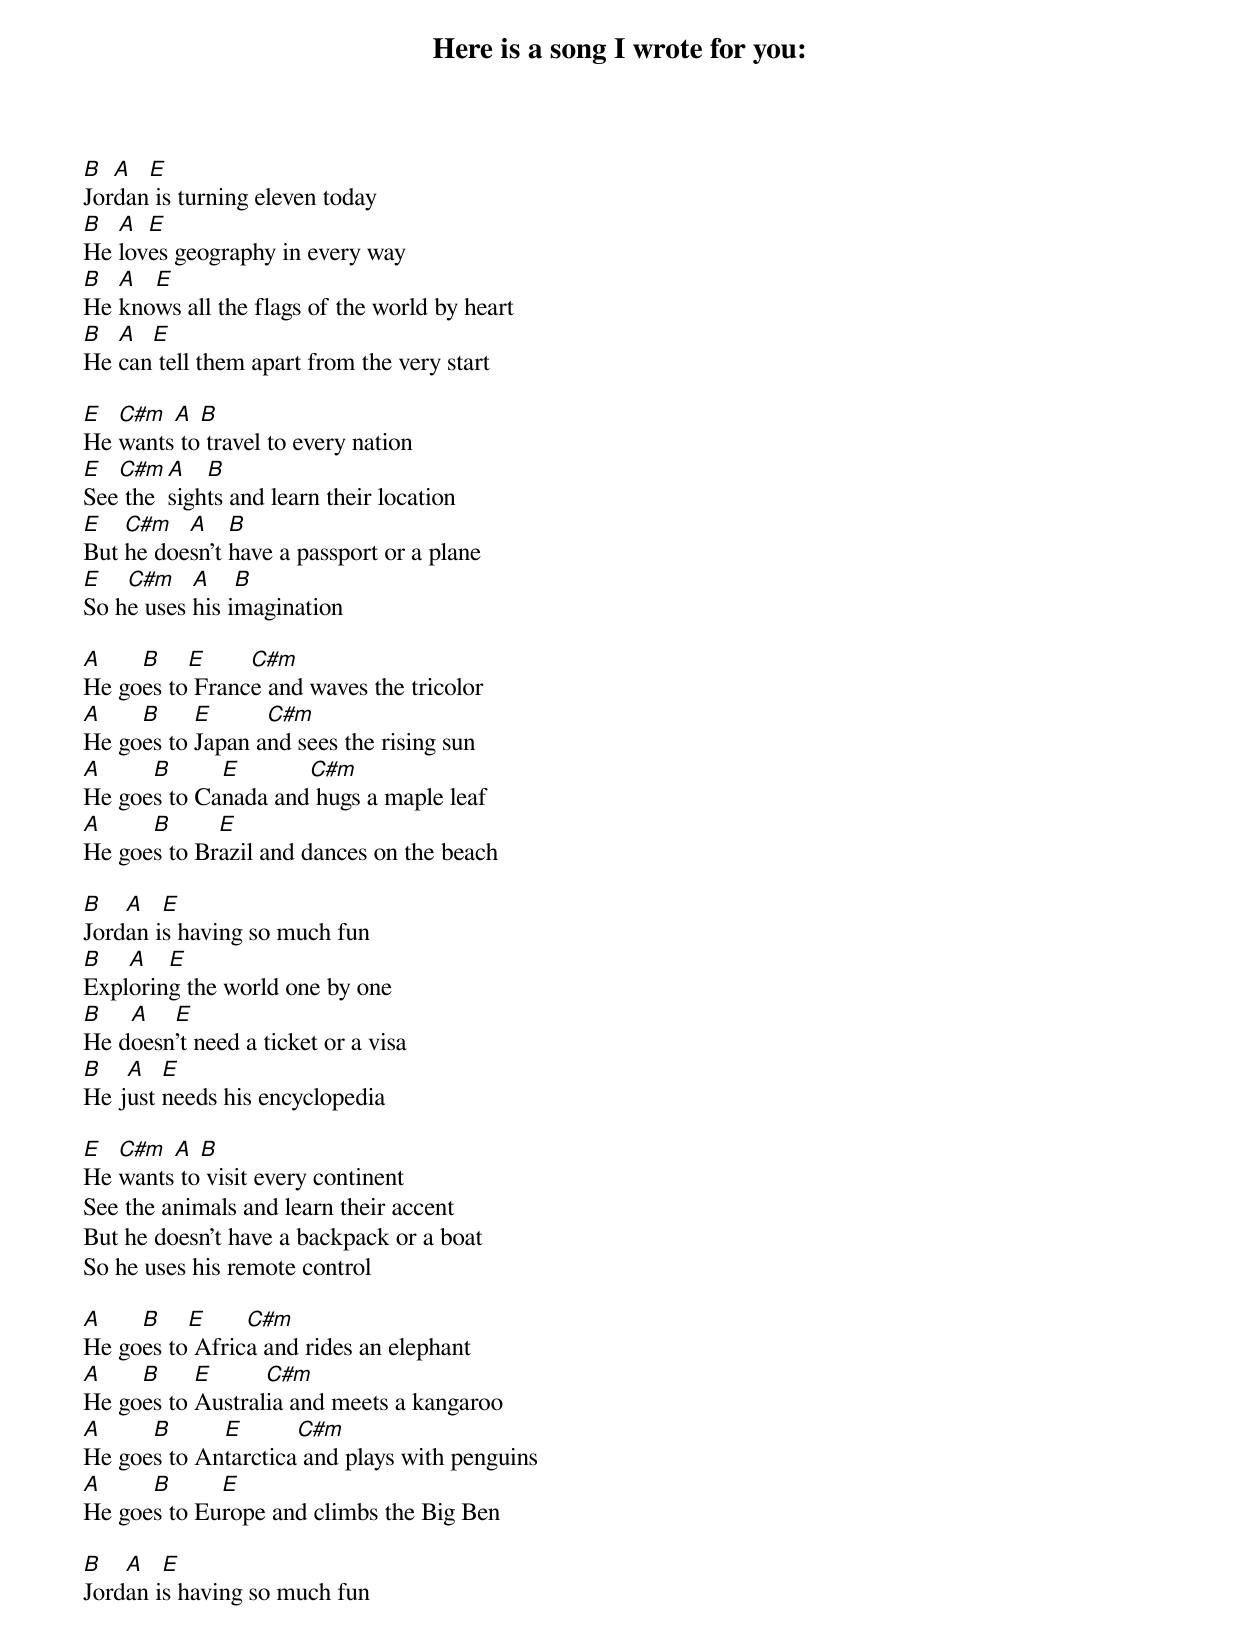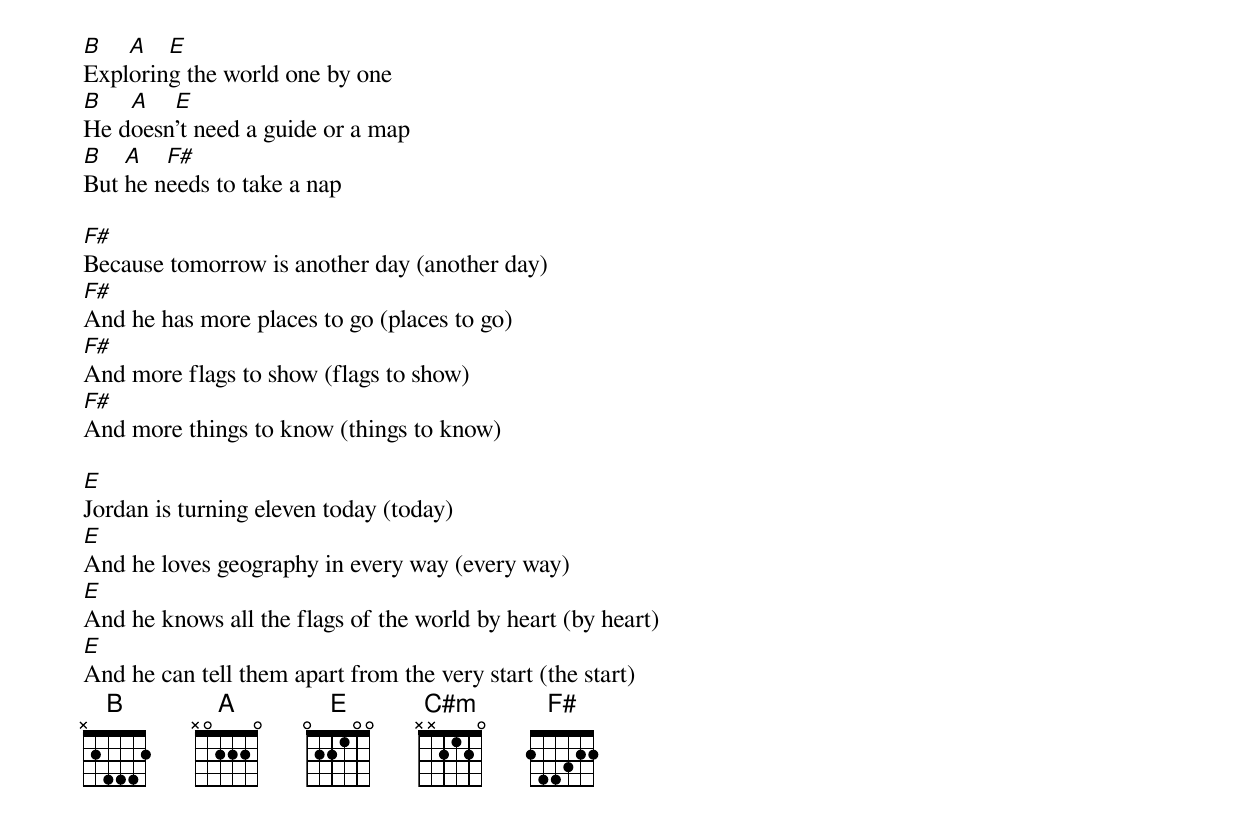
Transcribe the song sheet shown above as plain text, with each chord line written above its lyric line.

Here is a song I wrote for you:

B  A  E
Jordan is turning eleven today
B  A  E
He loves geography in every way
B  A  E
He knows all the flags of the world by heart
B  A  E
He can tell them apart from the very start

E  C#m  A  B
He wants to travel to every nation
E  C#m  A   B
See the sights and learn their location
E   C#m   A    B
But he doesn't have a passport or a plane
E   C#m    A    B
So he uses his imagination

A    B    E     C#m
He goes to France and waves the tricolor
A    B     E      C#m
He goes to Japan and sees the rising sun
A     B      E       C#m
He goes to Canada and hugs a maple leaf
A     B      E
He goes to Brazil and dances on the beach

B   A   E
Jordan is having so much fun
B   A   E
Exploring the world one by one
B   A   E
He doesn't need a ticket or a visa
B   A   E
He just needs his encyclopedia

E  C#m  A  B
He wants to visit every continent
See the animals and learn their accent
But he doesn't have a backpack or a boat
So he uses his remote control

A    B    E     C#m
He goes to Africa and rides an elephant
A    B     E      C#m
He goes to Australia and meets a kangaroo
A     B      E       C#m
He goes to Antarctica and plays with penguins
A     B      E
He goes to Europe and climbs the Big Ben

B   A   E
Jordan is having so much fun
B   A   E
Exploring the world one by one
B   A   E
He doesn't need a guide or a map
B   A   F#
But he needs to take a nap

F#
Because tomorrow is another day (another day)
F#
And he has more places to go (places to go)
F#
And more flags to show (flags to show)
F#
And more things to know (things to know)

E
Jordan is turning eleven today (today)
E
And he loves geography in every way (every way)
E
And he knows all the flags of the world by heart (by heart)
E
And he can tell them apart from the very start (the start)
